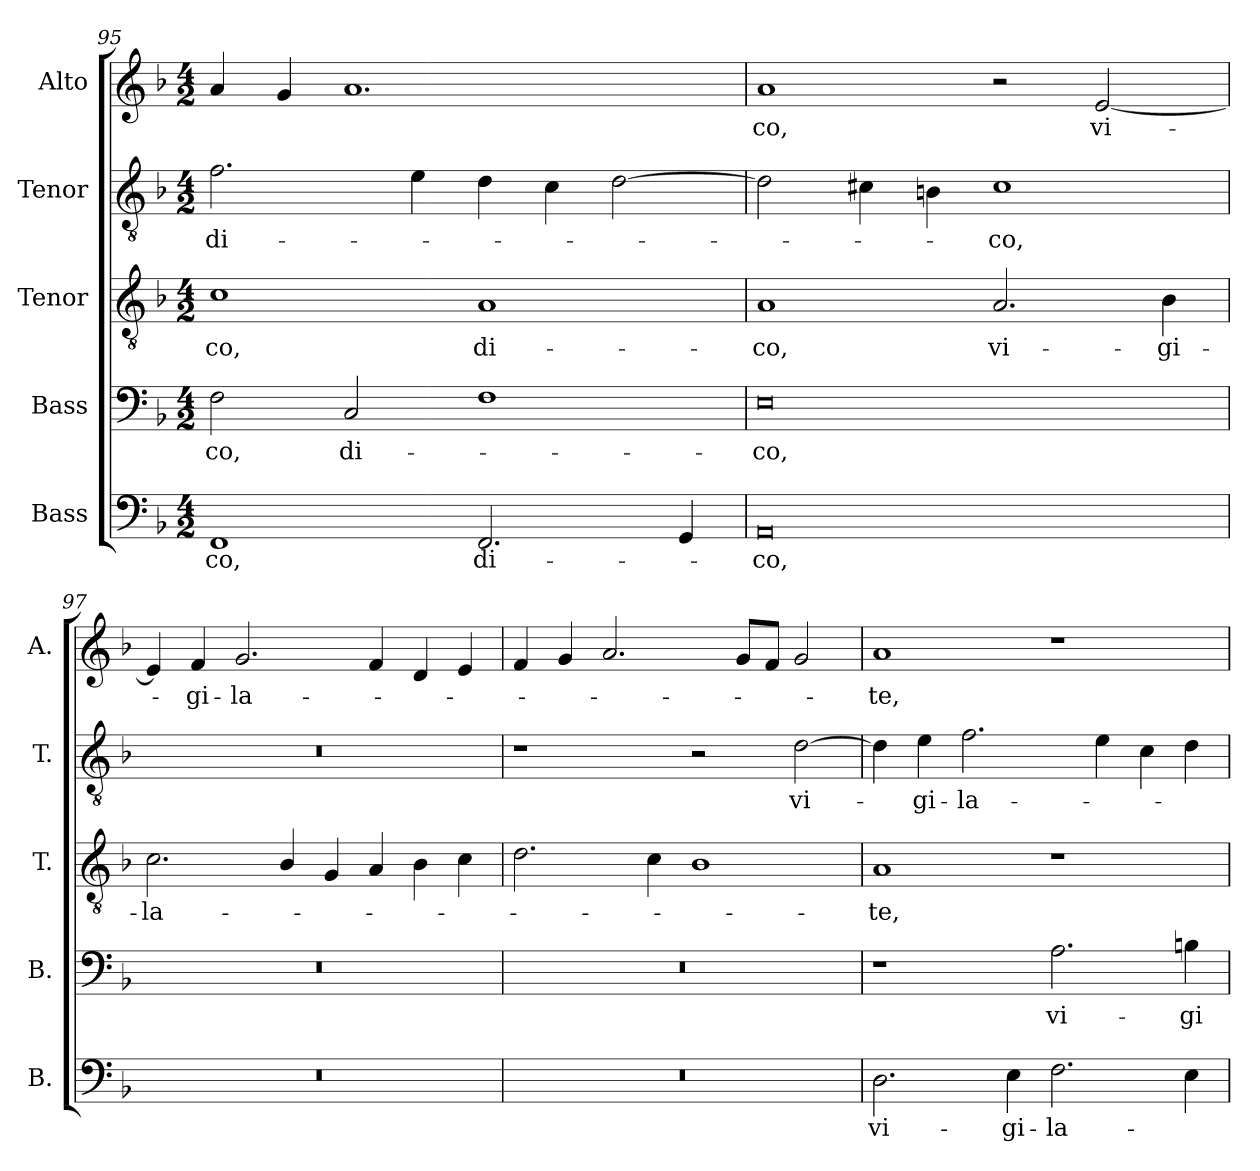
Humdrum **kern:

**kern	**text	**kern	**text	**kern	**text	**kern	**text	**kern	**text
*part5	*part5	*part4	*part4	*part3	*part3	*part2	*part2	*part1	*part1
*staff5	*staff5	*staff4	*staff4	*staff3	*staff3	*staff2	*staff2	*staff1	*staff1
*I"Bass	*	*I"Bass	*	*I"Tenor	*	*I"Tenor	*	*I"Alto	*
*I'B.	*	*I'B.	*	*I'T.	*	*I'T.	*	*I'A.	*
*clefF4	*	*clefF4	*	*clefGv2	*	*clefGv2	*	*clefG2	*
*	*	*	*	*ITrd7c12	*	*ITrd7c12	*	*	*
*k[b-]	*	*k[b-]	*	*k[b-]	*	*k[b-]	*	*k[b-]	*
*F:	*	*F:	*	*F:	*	*F:	*	*F:	*
*M4/2	*	*M4/2	*	*M4/2	*	*M4/2	*	*M4/2	*
=95	=95	=95	=95	=95	=95	=95	=95	=95	=95
!	!LO:LY:b:color=#000000	!	!	!	!	!	!	!	!
!	!	!	!LO:LY:b:color=#000000	!	!	!	!	!	!
!	!	!	!	!	!LO:LY:b:color=#000000	!	!	!	!
!	!	!	!	!	!	!	!LO:LY:b:color=#000000	!	!
1FFi	-co,	2Fi\	-co,	1Ci	-co,	2.Fi\	di-	4ai/	.
.	.	.	.	.	.	.	.	4gi/	.
!	!	!	!LO:LY:b:color=#000000	!	!	!	!	!	!
.	.	2Ci/	di-	.	.	.	.	1.ai	.
.	.	.	.	.	.	4Ei\	.	.	.
!	!LO:LY:b:color=#000000	!	!	!	!	!	!	!	!
!	!	!	!	!	!LO:LY:b:color=#000000	!	!	!	!
2.FFi/	di-	1Fi	.	1AAi	di-	4Di\	.	.	.
.	.	.	.	.	.	4Ci\	.	.	.
.	.	.	.	.	.	[2Di\	.	.	.
4GGi/	.	.	.	.	.	.	.	.	.
=96	=96	=96	=96	=96	=96	=96	=96	=96	=96
!	!LO:LY:b:color=#000000	!	!	!	!	!	!	!	!
!	!	!	!LO:LY:b:color=#000000	!	!	!	!	!	!
!	!	!	!	!	!LO:LY:b:color=#000000	!	!	!	!
!	!	!	!	!	!	!	!	!	!LO:LY:b:color=#000000
0AAi	-co,	0Ei	-co,	1AAi	-co,	2Di\]	.	1ai	-co,
.	.	.	.	.	.	4C#Xi\	.	.	.
.	.	.	.	.	.	4BBni\	.	.	.
!	!	!	!	!	!LO:LY:b:color=#000000	!	!	!	!
!	!	!	!	!	!	!	!LO:LY:b:color=#000000	!	!
.	.	.	.	2.AAi/	vi-	1C#i	-co,	2r	.
!	!	!	!	!	!	!	!	!	!LO:LY:b:color=#000000
.	.	.	.	.	.	.	.	[2ei/	vi-
!	!	!	!	!	!LO:LY:b:color=#000000	!	!	!	!
.	.	.	.	4BB-i\	-gi-	.	.	.	.
!!LO:LB:g=z
=97	=97	=97	=97	=97	=97	=97	=97	=97	=97
!LO:N:vis=1	!	!LO:N:vis=1	!	!	!	!	!	!	!
!	!	!	!	!	!LO:LY:b:color=#000000	!LO:N:vis=1	!	!	!
0r	.	0r	.	2.Ci\	-la-	0r	.	4ei/]	.
!	!	!	!	!	!	!	!	!	!LO:LY:b:color=#000000
.	.	.	.	.	.	.	.	4fi/	-gi-
!	!	!	!	!	!	!	!	!	!LO:LY:b:color=#000000
.	.	.	.	.	.	.	.	2.gi/	-la-
.	.	.	.	4BB-i/	.	.	.	.	.
.	.	.	.	4GGi/	.	.	.	.	.
.	.	.	.	4AAi/	.	.	.	4fi/	.
.	.	.	.	4BB-i\	.	.	.	4di/	.
.	.	.	.	4Ci\	.	.	.	4ei/	.
=98	=98	=98	=98	=98	=98	=98	=98	=98	=98
!LO:N:vis=1	!	!LO:N:vis=1	!	!	!	!	!	!	!
0r	.	0r	.	2.Di\	.	1r	.	4fi/	.
.	.	.	.	.	.	.	.	4gi/	.
.	.	.	.	.	.	.	.	2.ai/	.
.	.	.	.	4Ci\	.	.	.	.	.
.	.	.	.	1BB-i	.	2r	.	.	.
.	.	.	.	.	.	.	.	8gi/L	.
.	.	.	.	.	.	.	.	8fi/J	.
!	!	!	!	!	!	!	!LO:LY:b:color=#000000	!	!
.	.	.	.	.	.	[2Di\	vi-	2gi/	.
=99	=99	=99	=99	=99	=99	=99	=99	=99	=99
!	!LO:LY:b:color=#000000	!	!	!	!	!	!	!	!
!	!	!	!	!	!LO:LY:b:color=#000000	!	!	!	!
!	!	!	!	!	!	!	!	!	!LO:LY:b:color=#000000
2.Di\	vi-	1r	.	1AAi	-te,	4Di\]	.	1ai	-te,
!	!	!	!	!	!	!	!LO:LY:b:color=#000000	!	!
.	.	.	.	.	.	4Ei\	-gi-	.	.
!	!	!	!	!	!	!	!LO:LY:b:color=#000000	!	!
.	.	.	.	.	.	2.Fi\	-la-	.	.
!	!LO:LY:b:color=#000000	!	!	!	!	!	!	!	!
4Ei\	-gi-	.	.	.	.	.	.	.	.
!	!LO:LY:b:color=#000000	!	!	!	!	!	!	!	!
!	!	!	!LO:LY:b:color=#000000	!	!	!	!	!	!
2.Fi\	-la-	2.Ai\	vi-	1r	.	.	.	1r	.
.	.	.	.	.	.	4Ei\	.	.	.
.	.	.	.	.	.	4Ci\	.	.	.
!	!	!	!LO:LY:b:color=#000000	!	!	!	!	!	!
4Ei\	.	4Bni\	-gi-	.	.	4Di\	.	.	.
=	=	=	=	=	=	=	=	=	=
*-	*-	*-	*-	*-	*-	*-	*-	*-	*-
